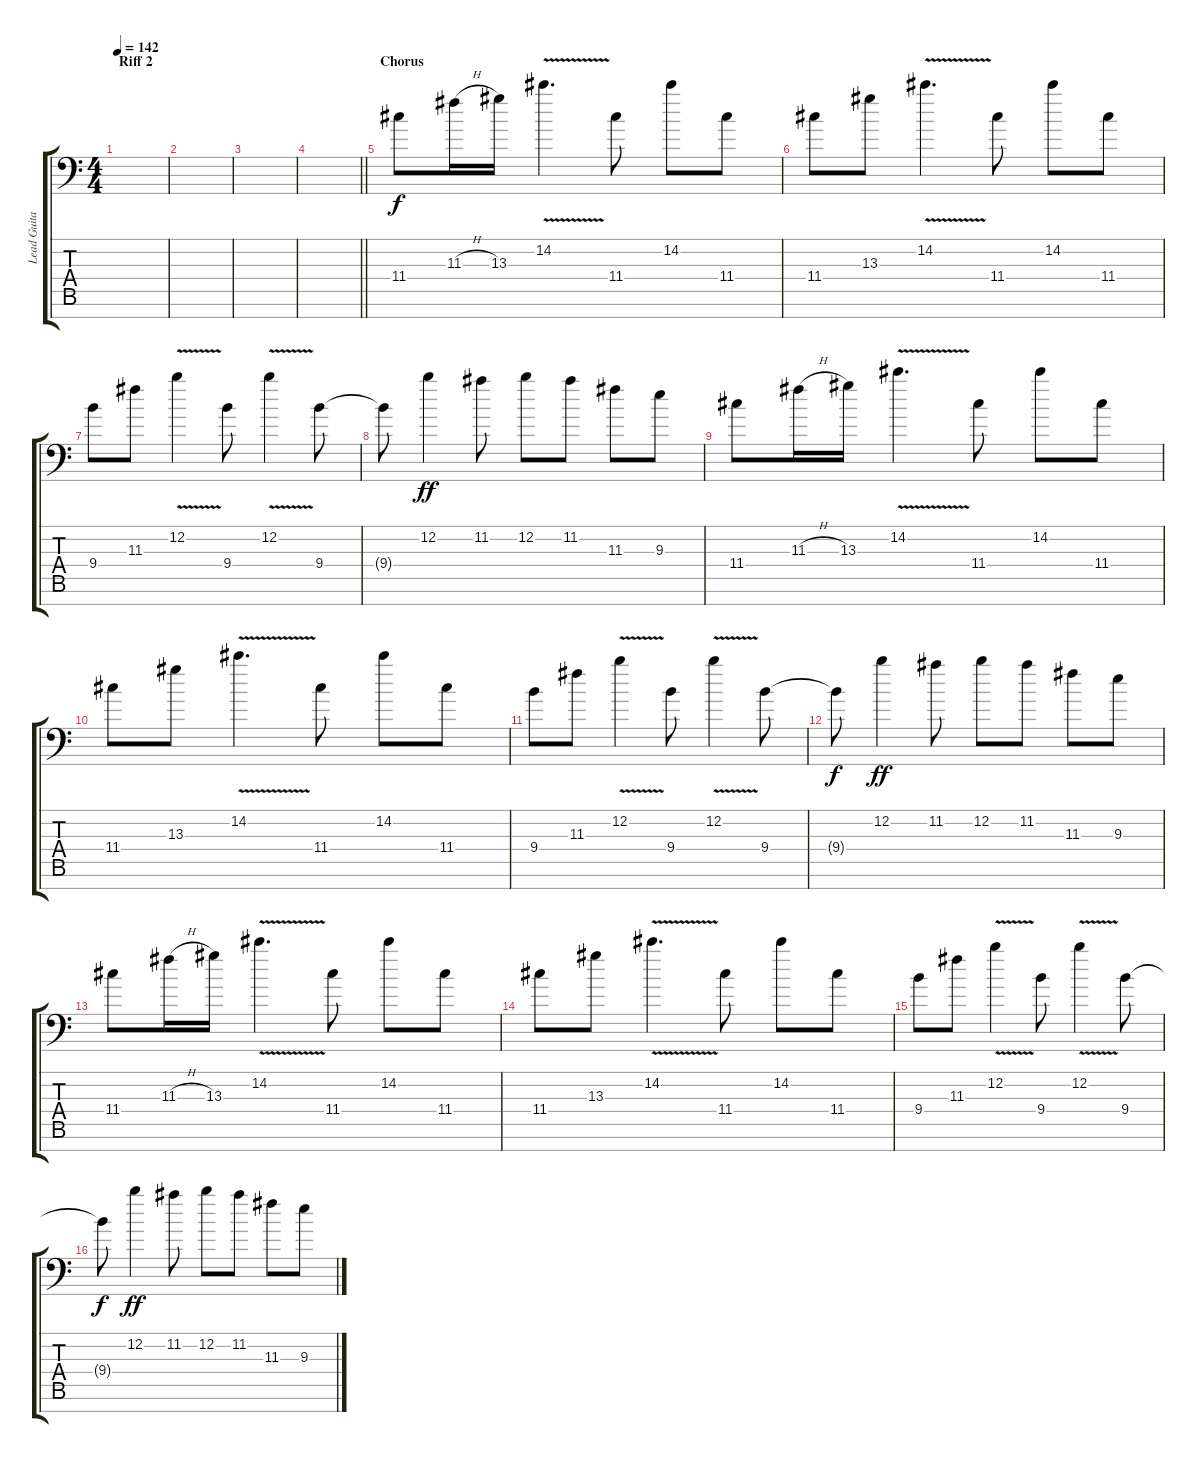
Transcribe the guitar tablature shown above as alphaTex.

\track ("Lead Guitar" "Lead Guita") {instrument distortionguitar}
\staff {score tabs}
\tuning (E4 B3 G3 D3 A2 E2 C-1) {hide}
\ts (4 4)
\section ("" "Riff 2")
\tempo 142
\clef f4
\ks c
|
|
|
\barLineRight lightlight
|
\section ("" "Chorus")
11.4.8 11.3{h}.16 13.3.16 14.2{v}.4{d} 11.4.8 14.2.8 11.4.8 |
11.4.8 13.3.8 14.2{v}.4{d} 11.4.8 14.2.8 11.4.8 |
9.4.8 11.3.8 12.2{v}.4 9.4.8 12.2{v}.4 9.4.8 |
9.4{t}.8{dy f} 12.2.4{dy ff} 11.2.8 12.2.8 11.2.8 11.3.8 9.3.8 |
11.4.8 11.3{h}.16 13.3.16 14.2{v}.4{d} 11.4.8 14.2.8 11.4.8 |
11.4.8 13.3.8 14.2{v}.4{d} 11.4.8 14.2.8 11.4.8 |
9.4.8 11.3.8 12.2{v}.4 9.4.8 12.2{v}.4 9.4.8 |
9.4{t}.8{dy f} 12.2.4{dy ff} 11.2.8 12.2.8 11.2.8 11.3.8 9.3.8 |
11.4.8 11.3{h}.16 13.3.16 14.2{v}.4{d} 11.4.8 14.2.8 11.4.8 |
11.4.8 13.3.8 14.2{v}.4{d} 11.4.8 14.2.8 11.4.8 |
9.4.8 11.3.8 12.2{v}.4 9.4.8 12.2{v}.4 9.4.8 |
9.4{t}.8{dy f} 12.2.4{dy ff} 11.2.8 12.2.8 11.2.8 11.3.8 9.3.8
